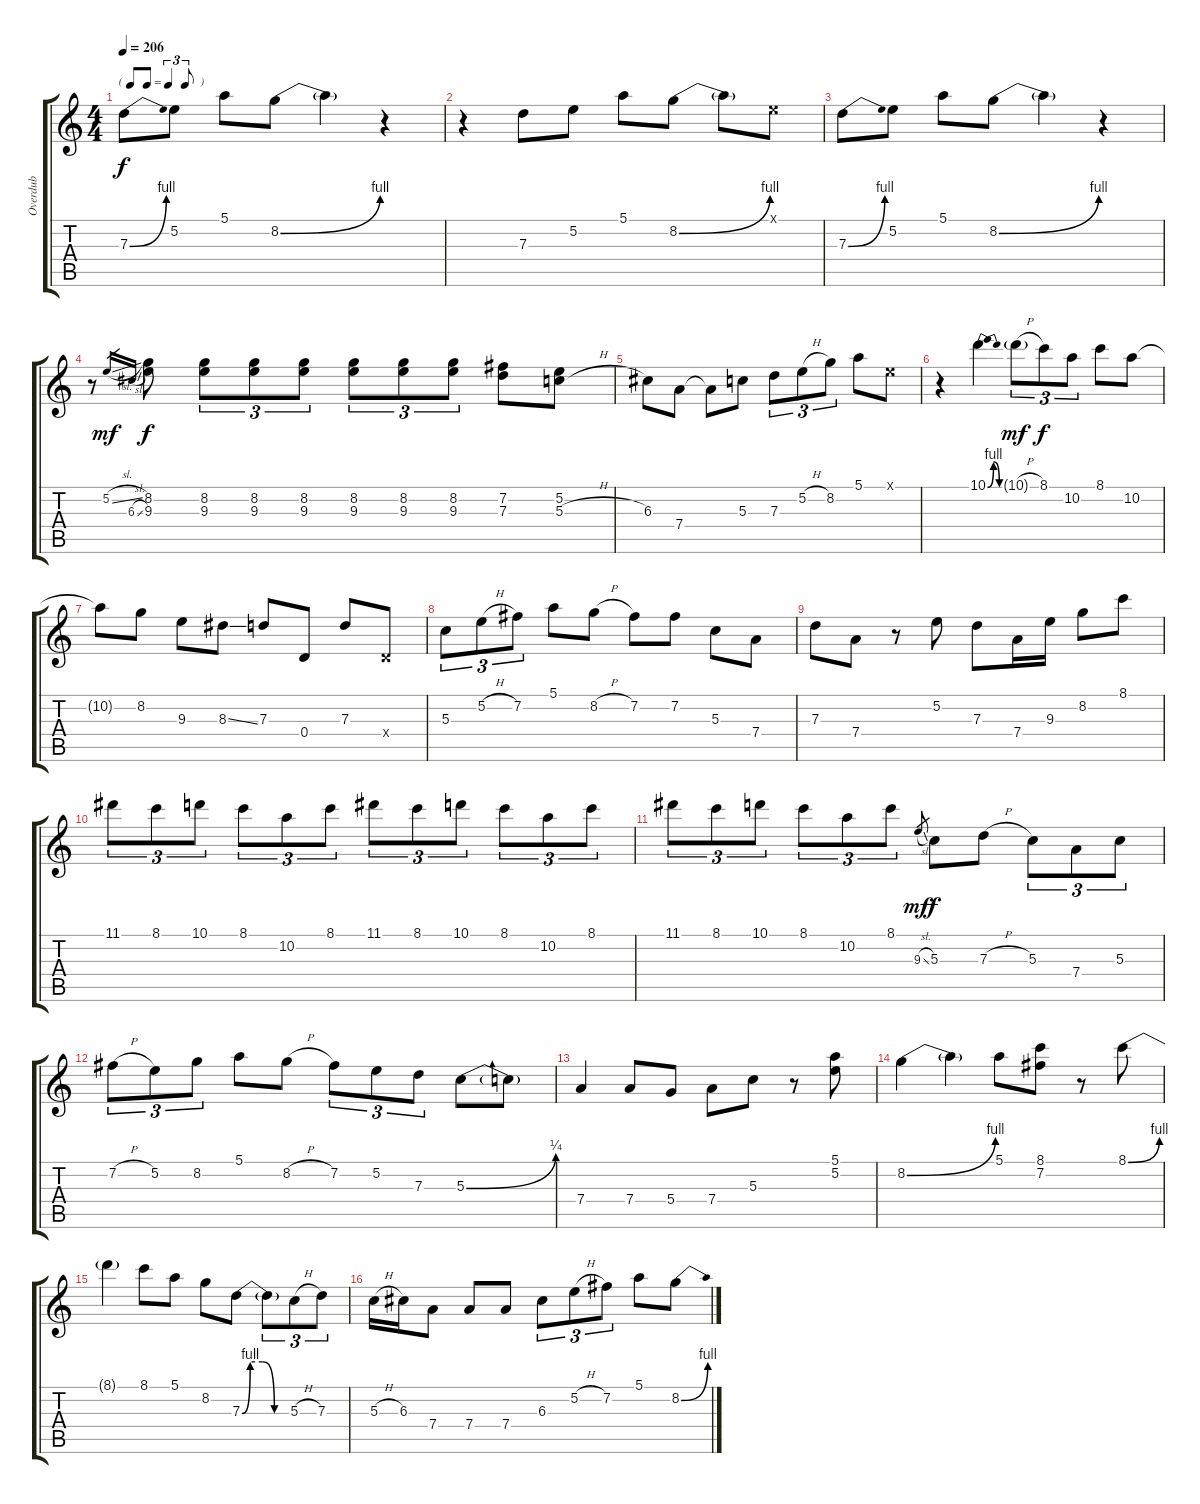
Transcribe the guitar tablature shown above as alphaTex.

\track ("Overdub" "Overdub") {instrument fretlessbass}
\staff {score tabs}
\tuning (E4 B3 G3 D3 A2 E2) {hide}
\ts (4 4)
\tf triplet8th
\tempo 206
\clef g2
\ks c
7.3{be (bend 0 0 60 4)}.8{dy f} 5.2.8 5.1.8 8.2{be (bend 0 0 60 4)}.8 8.2{t}.4 r.4 |
r.4 7.3.8 5.2.8 5.1.8 8.2{be (bend 0 0 60 4)}.8 8.2{t}.8 0.1{x}.8 |
7.3{be (bend 0 0 60 4)}.8 5.2.8 5.1.8 8.2{be (bend 0 0 60 4)}.8 8.2{t}.4 r.4 |
r.8 5.2{sl}.16{gr dy mf} 6.3{sl}.16{gr} (8.2 9.3).8{dy f} (8.2 9.3).8{tu (3 2)} (8.2 9.3).8{tu (3 2)} (8.2 9.3).8{tu (3 2)} (8.2 9.3).8{tu (3 2)} (8.2 9.3).8{tu (3 2)} (8.2 9.3).8{tu (3 2)} (7.2 7.3).8 (5.2 5.3{h}).8 |
6.3.8 7.4.8 7.4{t}.8 5.3.8 7.3.8{tu (3 2)} 5.2{h}.8{tu (3 2)} 8.2.8{tu (3 2)} 5.1.8 0.1{x}.8 |
r.4 10.1{be (bendrelease 0 0 15 4 30 4 60 0)}.4 10.1{h g}.8{tu (3 2) dy mf} 8.1.8{tu (3 2) dy f} 10.2.8{tu (3 2)} 8.1.8 10.2.8 |
10.2{t}.8 8.2.8 9.3.8 8.3{ss}.8 7.3.8 0.4.8 7.3.8 0.4{x}.8 |
5.3.8{tu (3 2)} 5.2{h}.8{tu (3 2)} 7.2.8{tu (3 2)} 5.1.8 8.2{h}.8 7.2.8 7.2.8 5.3.8 7.4.8 |
7.3.8 7.4.8 r.8 5.2.8 7.3.8 7.4.16 9.3.16 8.2.8 8.1.8 |
11.1.8{tu (3 2)} 8.1.8{tu (3 2)} 10.1.8{tu (3 2)} 8.1.8{tu (3 2)} 10.2.8{tu (3 2)} 8.1.8{tu (3 2)} 11.1.8{tu (3 2)} 8.1.8{tu (3 2)} 10.1.8{tu (3 2)} 8.1.8{tu (3 2)} 10.2.8{tu (3 2)} 8.1.8{tu (3 2)} |
11.1.8{tu (3 2)} 8.1.8{tu (3 2)} 10.1.8{tu (3 2)} 8.1.8{tu (3 2)} 10.2.8{tu (3 2)} 8.1.8{tu (3 2)} 9.3{sl}.8{gr dy mf} 5.3.8{dy f} 7.3{h}.8 5.3.8{tu (3 2)} 7.4.8{tu (3 2)} 5.3.8{tu (3 2)} |
7.2{h}.8{tu (3 2)} 5.2.8{tu (3 2)} 8.2.8{tu (3 2)} 5.1.8 8.2{h}.8 7.2.8{tu (3 2)} 5.2.8{tu (3 2)} 7.3.8{tu (3 2)} 5.3{be (bend 0 0 60 1)}.8 5.3{t}.8 |
7.4.4 7.4.8 5.4.8 7.4.8 5.3.8 r.8 (5.1 5.2).8 |
8.2{be (bend 0 0 60 4)}.4 8.2{t}.4 5.1.8 (8.1 7.2).8 r.8 8.1{be (bend 0 0 60 4)}.8 |
8.1{t}.4 8.1.8 5.1.8 8.2.8 7.3{be (custom 0 0 10 4 25 4 40 0 60 0)}.8 7.3{t}.8{tu (3 2)} 5.3{h}.8{tu (3 2)} 7.3.8{tu (3 2)} |
5.3{h}.16 6.3.16 7.4.8 7.4.8 7.4.8 6.3.8{tu (3 2)} 5.2{h}.8{tu (3 2)} 7.2.8{tu (3 2)} 5.1.8 8.2{be (bend 0 0 60 4)}.8
